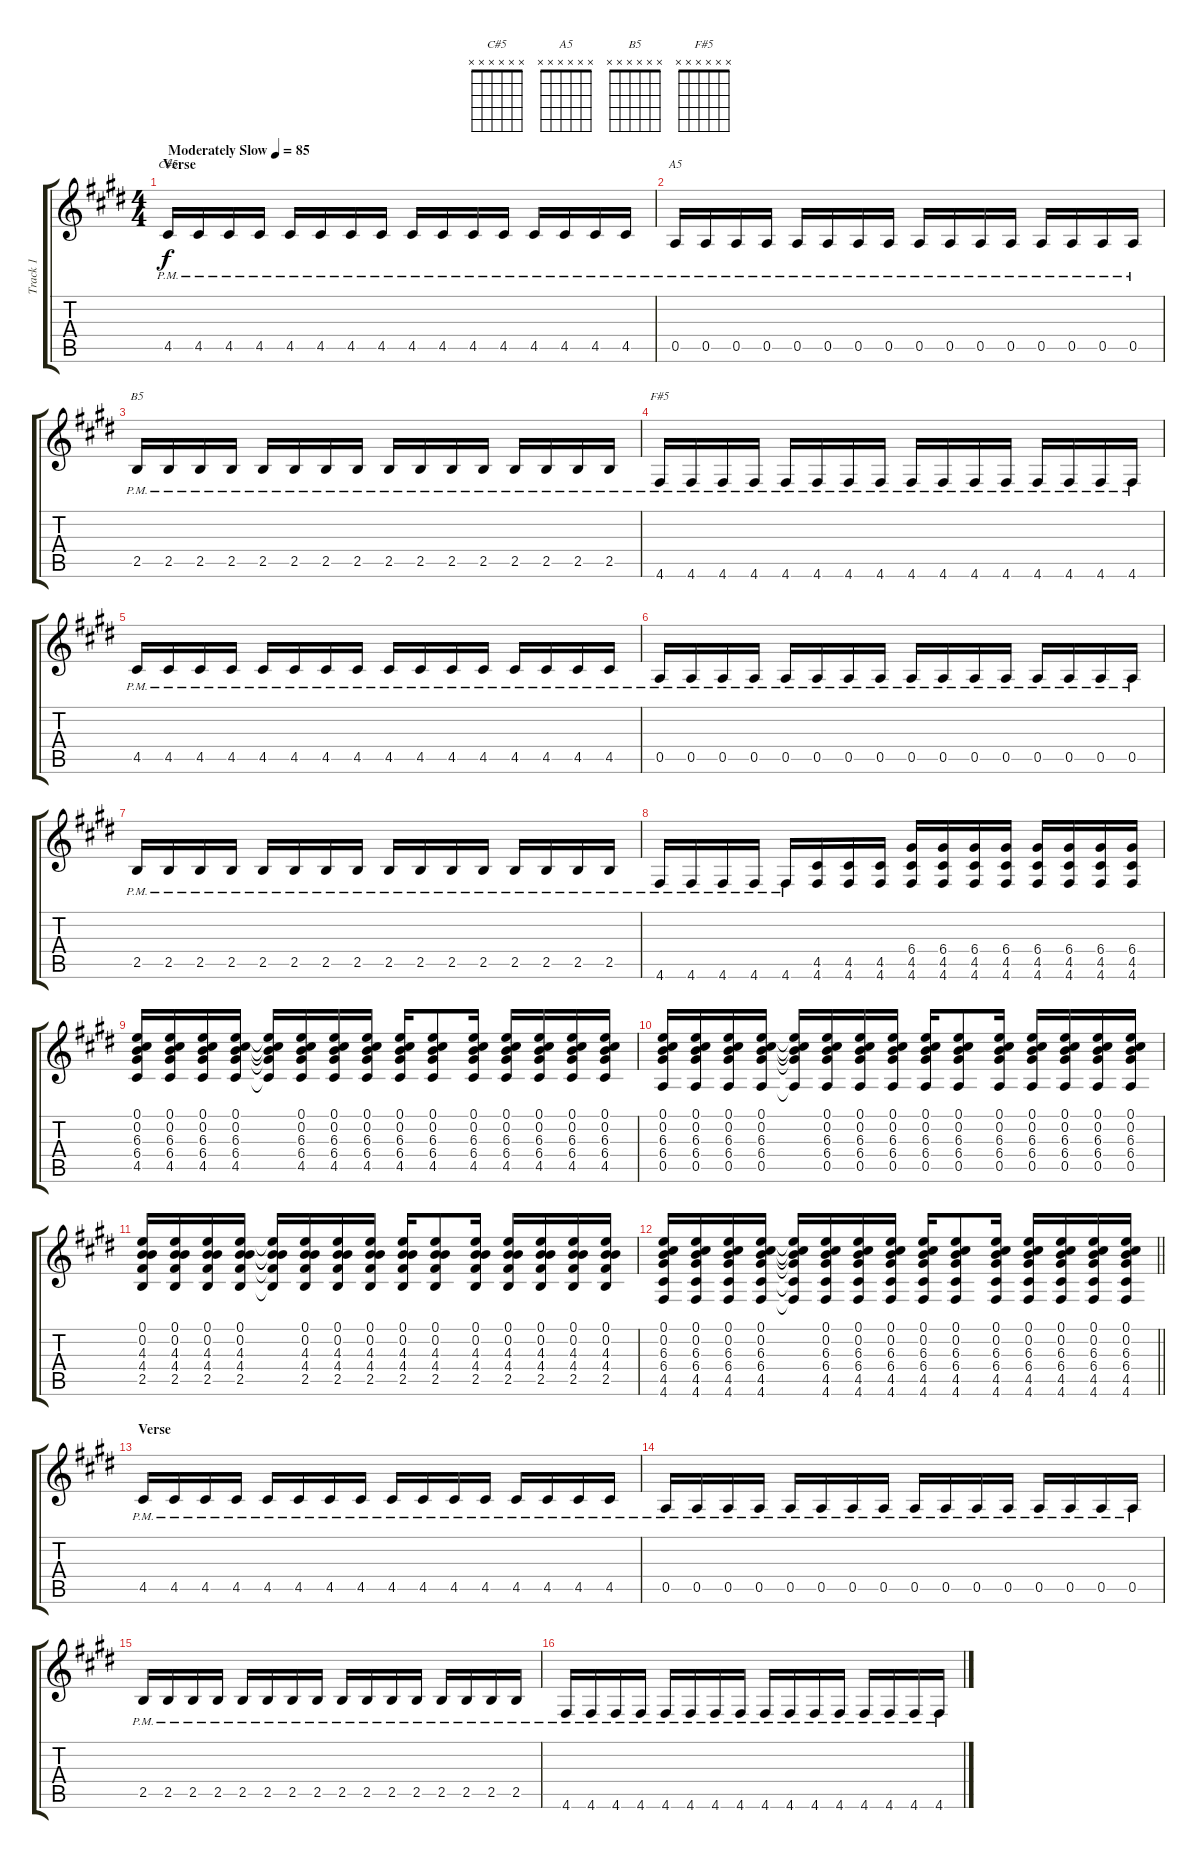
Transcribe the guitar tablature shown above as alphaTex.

\track ("Track 1" "Track 1") {instrument distortionguitar}
\staff {score tabs}
\tuning (E4 B3 G3 D3 A2 D2) {hide}
\chord ("C#5" x x x x x x)
\chord ("A5" x x x x x x)
\chord ("B5" x x x x x x)
\chord ("F#5" x x x x x x)
\ts (4 4)
\section ("" "Verse")
\tempo (85 "Moderately Slow")
\clef g2
\ks e
4.5{pm}.16{ch "C#5" dy f instrument distortionguitar} 4.5{pm}.16 4.5{pm}.16 4.5{pm}.16 4.5{pm}.16 4.5{pm}.16 4.5{pm}.16 4.5{pm}.16 4.5{pm}.16 4.5{pm}.16 4.5{pm}.16 4.5{pm}.16 4.5{pm}.16 4.5{pm}.16 4.5{pm}.16 4.5{pm}.16 |
0.5{pm}.16{ch "A5"} 0.5{pm}.16 0.5{pm}.16 0.5{pm}.16 0.5{pm}.16 0.5{pm}.16 0.5{pm}.16 0.5{pm}.16 0.5{pm}.16 0.5{pm}.16 0.5{pm}.16 0.5{pm}.16 0.5{pm}.16 0.5{pm}.16 0.5{pm}.16 0.5{pm}.16 |
2.5{pm}.16{ch "B5"} 2.5{pm}.16 2.5{pm}.16 2.5{pm}.16 2.5{pm}.16 2.5{pm}.16 2.5{pm}.16 2.5{pm}.16 2.5{pm}.16 2.5{pm}.16 2.5{pm}.16 2.5{pm}.16 2.5{pm}.16 2.5{pm}.16 2.5{pm}.16 2.5{pm}.16 |
4.6{pm}.16{ch "F#5"} 4.6{pm}.16 4.6{pm}.16 4.6{pm}.16 4.6{pm}.16 4.6{pm}.16 4.6{pm}.16 4.6{pm}.16 4.6{pm}.16 4.6{pm}.16 4.6{pm}.16 4.6{pm}.16 4.6{pm}.16 4.6{pm}.16 4.6{pm}.16 4.6{pm}.16 |
4.5{pm}.16 4.5{pm}.16 4.5{pm}.16 4.5{pm}.16 4.5{pm}.16 4.5{pm}.16 4.5{pm}.16 4.5{pm}.16 4.5{pm}.16 4.5{pm}.16 4.5{pm}.16 4.5{pm}.16 4.5{pm}.16 4.5{pm}.16 4.5{pm}.16 4.5{pm}.16 |
0.5{pm}.16 0.5{pm}.16 0.5{pm}.16 0.5{pm}.16 0.5{pm}.16 0.5{pm}.16 0.5{pm}.16 0.5{pm}.16 0.5{pm}.16 0.5{pm}.16 0.5{pm}.16 0.5{pm}.16 0.5{pm}.16 0.5{pm}.16 0.5{pm}.16 0.5{pm}.16 |
2.5{pm}.16 2.5{pm}.16 2.5{pm}.16 2.5{pm}.16 2.5{pm}.16 2.5{pm}.16 2.5{pm}.16 2.5{pm}.16 2.5{pm}.16 2.5{pm}.16 2.5{pm}.16 2.5{pm}.16 2.5{pm}.16 2.5{pm}.16 2.5{pm}.16 2.5{pm}.16 |
4.6{pm}.16 4.6{pm}.16 4.6{pm}.16 4.6{pm}.16 4.6{pm}.16 (4.5 4.6).16 (4.5 4.6).16 (4.5 4.6).16 (6.4 4.5 4.6).16 (6.4 4.5 4.6).16 (6.4 4.5 4.6).16 (6.4 4.5 4.6).16 (6.4 4.5 4.6).16 (6.4 4.5 4.6).16 (6.4 4.5 4.6).16 (6.4 4.5 4.6).16 |
(0.1 0.2 6.3 6.4 4.5).16 (0.1 0.2 6.3 6.4 4.5).16 (0.1 0.2 6.3 6.4 4.5).16 (0.1 0.2 6.3 6.4 4.5).16 (0.1{t} 0.2{t} 6.3{t} 6.4{t} 4.5{t}).16 (0.1 0.2 6.3 6.4 4.5).16 (0.1 0.2 6.3 6.4 4.5).16 (0.1 0.2 6.3 6.4 4.5).16 (0.1 0.2 6.3 6.4 4.5).16 (0.1 0.2 6.3 6.4 4.5).8 (0.1 0.2 6.3 6.4 4.5).16 (0.1 0.2 6.3 6.4 4.5).16 (0.1 0.2 6.3 6.4 4.5).16 (0.1 0.2 6.3 6.4 4.5).16 (0.1 0.2 6.3 6.4 4.5).16 |
(0.1 0.2 6.3 6.4 0.5).16 (0.1 0.2 6.3 6.4 0.5).16 (0.1 0.2 6.3 6.4 0.5).16 (0.1 0.2 6.3 6.4 0.5).16 (0.1{t} 0.2{t} 6.3{t} 6.4{t} 0.5{t}).16 (0.1 0.2 6.3 6.4 0.5).16 (0.1 0.2 6.3 6.4 0.5).16 (0.1 0.2 6.3 6.4 0.5).16 (0.1 0.2 6.3 6.4 0.5).16 (0.1 0.2 6.3 6.4 0.5).8 (0.1 0.2 6.3 6.4 0.5).16 (0.1 0.2 6.3 6.4 0.5).16 (0.1 0.2 6.3 6.4 0.5).16 (0.1 0.2 6.3 6.4 0.5).16 (0.1 0.2 6.3 6.4 0.5).16 |
(0.1 0.2 4.3 4.4 2.5).16 (0.1 0.2 4.3 4.4 2.5).16 (0.1 0.2 4.3 4.4 2.5).16 (0.1 0.2 4.3 4.4 2.5).16 (0.1{t} 0.2{t} 4.3{t} 4.4{t} 2.5{t}).16 (0.1 0.2 4.3 4.4 2.5).16 (0.1 0.2 4.3 4.4 2.5).16 (0.1 0.2 4.3 4.4 2.5).16 (0.1 0.2 4.3 4.4 2.5).16 (0.1 0.2 4.3 4.4 2.5).8 (0.1 0.2 4.3 4.4 2.5).16 (0.1 0.2 4.3 4.4 2.5).16 (0.1 0.2 4.3 4.4 2.5).16 (0.1 0.2 4.3 4.4 2.5).16 (0.1 0.2 4.3 4.4 2.5).16 |
\barLineRight lightlight
(0.1 0.2 6.3 6.4 4.5 4.6).16 (0.1 0.2 6.3 6.4 4.5 4.6).16 (0.1 0.2 6.3 6.4 4.5 4.6).16 (0.1 0.2 6.3 6.4 4.5 4.6).16 (0.1{t} 0.2{t} 6.3{t} 6.4{t} 4.5{t} 4.6{t}).16 (0.1 0.2 6.3 6.4 4.5 4.6).16 (0.1 0.2 6.3 6.4 4.5 4.6).16 (0.1 0.2 6.3 6.4 4.5 4.6).16 (0.1 0.2 6.3 6.4 4.5 4.6).16 (0.1 0.2 6.3 6.4 4.5 4.6).8 (0.1 0.2 6.3 6.4 4.5 4.6).16 (0.1 0.2 6.3 6.4 4.5 4.6).16 (0.1 0.2 6.3 6.4 4.5 4.6).16 (0.1 0.2 6.3 6.4 4.5 4.6).16 (0.1 0.2 6.3 6.4 4.5 4.6).16 |
\section ("" "Verse")
4.5{pm}.16 4.5{pm}.16 4.5{pm}.16 4.5{pm}.16 4.5{pm}.16 4.5{pm}.16 4.5{pm}.16 4.5{pm}.16 4.5{pm}.16 4.5{pm}.16 4.5{pm}.16 4.5{pm}.16 4.5{pm}.16 4.5{pm}.16 4.5{pm}.16 4.5{pm}.16 |
0.5{pm}.16 0.5{pm}.16 0.5{pm}.16 0.5{pm}.16 0.5{pm}.16 0.5{pm}.16 0.5{pm}.16 0.5{pm}.16 0.5{pm}.16 0.5{pm}.16 0.5{pm}.16 0.5{pm}.16 0.5{pm}.16 0.5{pm}.16 0.5{pm}.16 0.5{pm}.16 |
2.5{pm}.16 2.5{pm}.16 2.5{pm}.16 2.5{pm}.16 2.5{pm}.16 2.5{pm}.16 2.5{pm}.16 2.5{pm}.16 2.5{pm}.16 2.5{pm}.16 2.5{pm}.16 2.5{pm}.16 2.5{pm}.16 2.5{pm}.16 2.5{pm}.16 2.5{pm}.16 |
4.6{pm}.16 4.6{pm}.16 4.6{pm}.16 4.6{pm}.16 4.6{pm}.16 4.6{pm}.16 4.6{pm}.16 4.6{pm}.16 4.6{pm}.16 4.6{pm}.16 4.6{pm}.16 4.6{pm}.16 4.6{pm}.16 4.6{pm}.16 4.6{pm}.16 4.6{pm}.16
